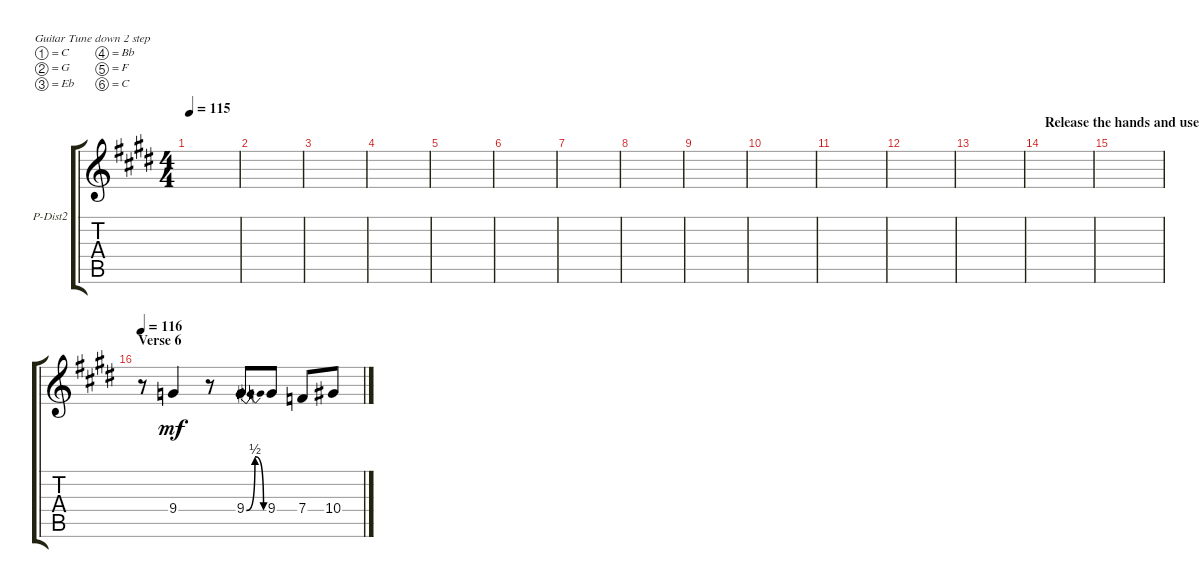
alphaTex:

\defaultSystemsLayout 4
\bracketExtendMode groupsimilarinstruments
\firstSystemTrackNameOrientation horizontal
\otherSystemsTrackNameOrientation horizontal
\track ("Petrucci Dist 2" "P-Dist2") {instrument distortionguitar}
\staff {score tabs}
\tuning (C4 G3 Eb3 Bb2 F2 C2)
\ts (4 4)
\tempo 115
\clef g2
\ks e
|
|
|
|
|
|
|
|
|
|
|
|
|
\section ("" "Release the hands and use your imagination  D")
|
|
\section ("" "Verse 6")
\tempo 116
r.8 9.4.4{dy mf} r.8 9.4{be (bendrelease 0 0 33 2 36 2 59.4 0)}.8 9.4.8 7.4.8 10.4.8
